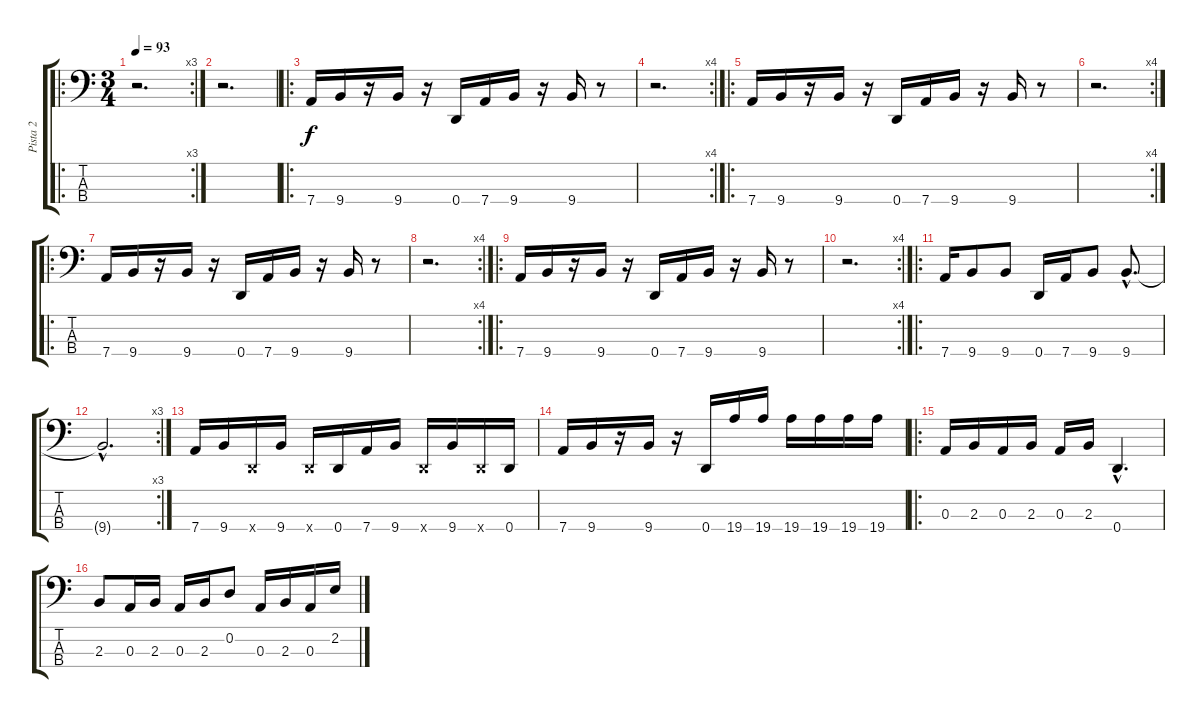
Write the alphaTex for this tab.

\track ("Pista 2" "Pista 2") {instrument acousticbass}
\staff {score tabs}
\tuning (G2 D2 A1 D1) {hide}
\ro
\rc 3
\ts (3 4)
\tempo 93
\clef f4
\ks c
r.2{d dy f instrument acousticbass} |
r.2{d} |
\ro
7.4.16 9.4.16 r.16 9.4.16 r.16 0.4.16 7.4.16 9.4.16 r.16 9.4.16 r.8 |
\rc 4
r.2{d} |
\ro
7.4.16 9.4.16 r.16 9.4.16 r.16 0.4.16 7.4.16 9.4.16 r.16 9.4.16 r.8 |
\rc 4
r.2{d} |
\ro
7.4.16 9.4.16 r.16 9.4.16 r.16 0.4.16 7.4.16 9.4.16 r.16 9.4.16 r.8 |
\rc 4
r.2{d} |
\ro
7.4.16 9.4.16 r.16 9.4.16 r.16 0.4.16 7.4.16 9.4.16 r.16 9.4.16 r.8 |
\rc 4
r.2{d} |
\ro
7.4.16 9.4.8 9.4.8 0.4.16 7.4.16 9.4.8 9.4{hac}.8{d} |
\rc 3
9.4{hac t}.2{d} |
7.4.16 9.4.16 0.4{x}.16 9.4.16 0.4{x}.16 0.4.16 7.4.16 9.4.16 0.4{x}.16 9.4.16 0.4{x}.16 0.4.16 |
7.4.16 9.4.16 r.16 9.4.16 r.16 0.4.16 19.4.16 19.4.16 19.4.16 19.4.16 19.4.16 19.4.16 |
\ro
0.3.16 2.3.16 0.3.16 2.3.16 0.3.16 2.3.16 0.4{hac}.4{d} |
2.3.8 0.3.16 2.3.16 0.3.16 2.3.16 0.2.8 0.3.16 2.3.16 0.3.16 2.2.16
